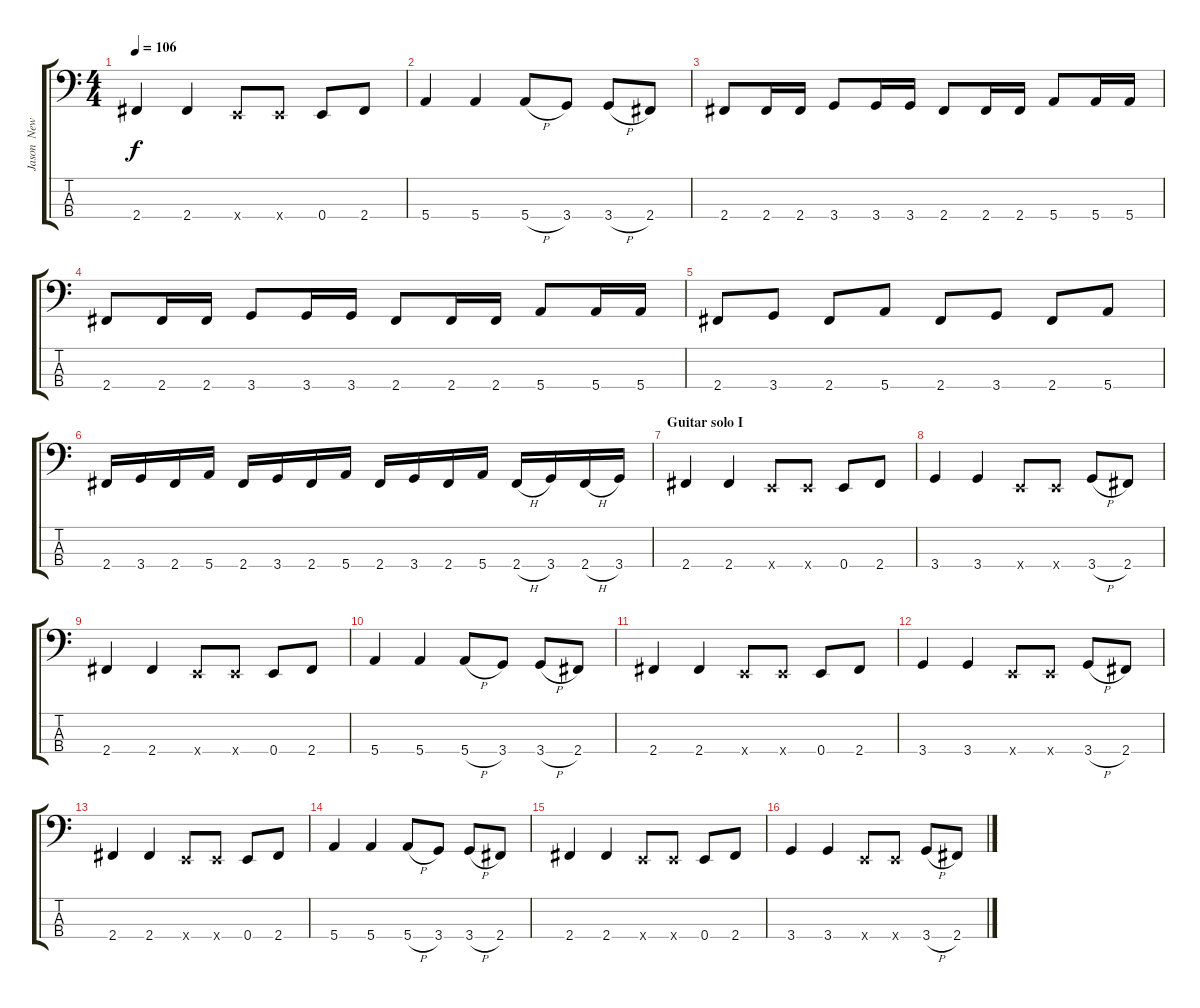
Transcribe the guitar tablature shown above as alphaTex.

\track ("Jason  Newsted" "Jason  New") {instrument electricbasspick}
\staff {score tabs}
\tuning (G2 D2 A1 E1) {hide}
\ts (4 4)
\tempo 106
\clef f4
\ks c
2.4.4{dy f} 2.4.4 0.4{x}.8 0.4{x}.8 0.4.8 2.4.8 |
5.4.4 5.4.4 5.4{h}.8 3.4.8 3.4{h}.8 2.4.8 |
2.4.8 2.4.16 2.4.16 3.4.8 3.4.16 3.4.16 2.4.8 2.4.16 2.4.16 5.4.8 5.4.16 5.4.16 |
2.4.8 2.4.16 2.4.16 3.4.8 3.4.16 3.4.16 2.4.8 2.4.16 2.4.16 5.4.8 5.4.16 5.4.16 |
2.4.8 3.4.8 2.4.8 5.4.8 2.4.8 3.4.8 2.4.8 5.4.8 |
2.4.16 3.4.16 2.4.16 5.4.16 2.4.16 3.4.16 2.4.16 5.4.16 2.4.16 3.4.16 2.4.16 5.4.16 2.4{h}.16 3.4.16 2.4{h}.16 3.4.16 |
\section ("" "Guitar solo I")
2.4.4 2.4.4 0.4{x}.8 0.4{x}.8 0.4.8 2.4.8 |
3.4.4 3.4.4 0.4{x}.8 0.4{x}.8 3.4{h}.8 2.4.8 |
2.4.4 2.4.4 0.4{x}.8 0.4{x}.8 0.4.8 2.4.8 |
5.4.4 5.4.4 5.4{h}.8 3.4.8 3.4{h}.8 2.4.8 |
2.4.4 2.4.4 0.4{x}.8 0.4{x}.8 0.4.8 2.4.8 |
3.4.4 3.4.4 0.4{x}.8 0.4{x}.8 3.4{h}.8 2.4.8 |
2.4.4 2.4.4 0.4{x}.8 0.4{x}.8 0.4.8 2.4.8 |
5.4.4 5.4.4 5.4{h}.8 3.4.8 3.4{h}.8 2.4.8 |
2.4.4 2.4.4 0.4{x}.8 0.4{x}.8 0.4.8 2.4.8 |
3.4.4 3.4.4 0.4{x}.8 0.4{x}.8 3.4{h}.8 2.4.8
